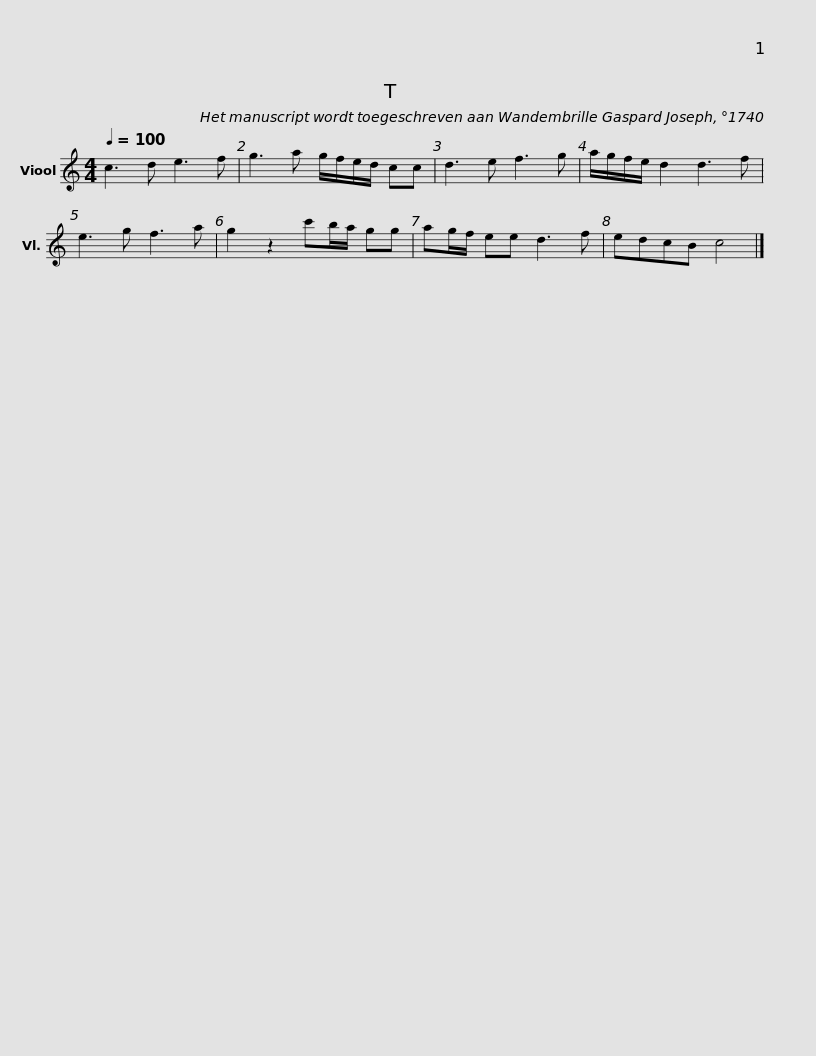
X:1
L:1/8
Q:1/4=100
M:4/4
I:linebreak $
K:C
V:1 treble
V:1
 c3 d e3 f | g3 a g/f/e/d/ cc | d3 e f3 g | a/g/f/e/ d2 d3 f |$ e3 g f3 a | %5
 g2 z2 c'b/a/ gg | ag/f/ ee d3 f | edcB c4 |] %8
